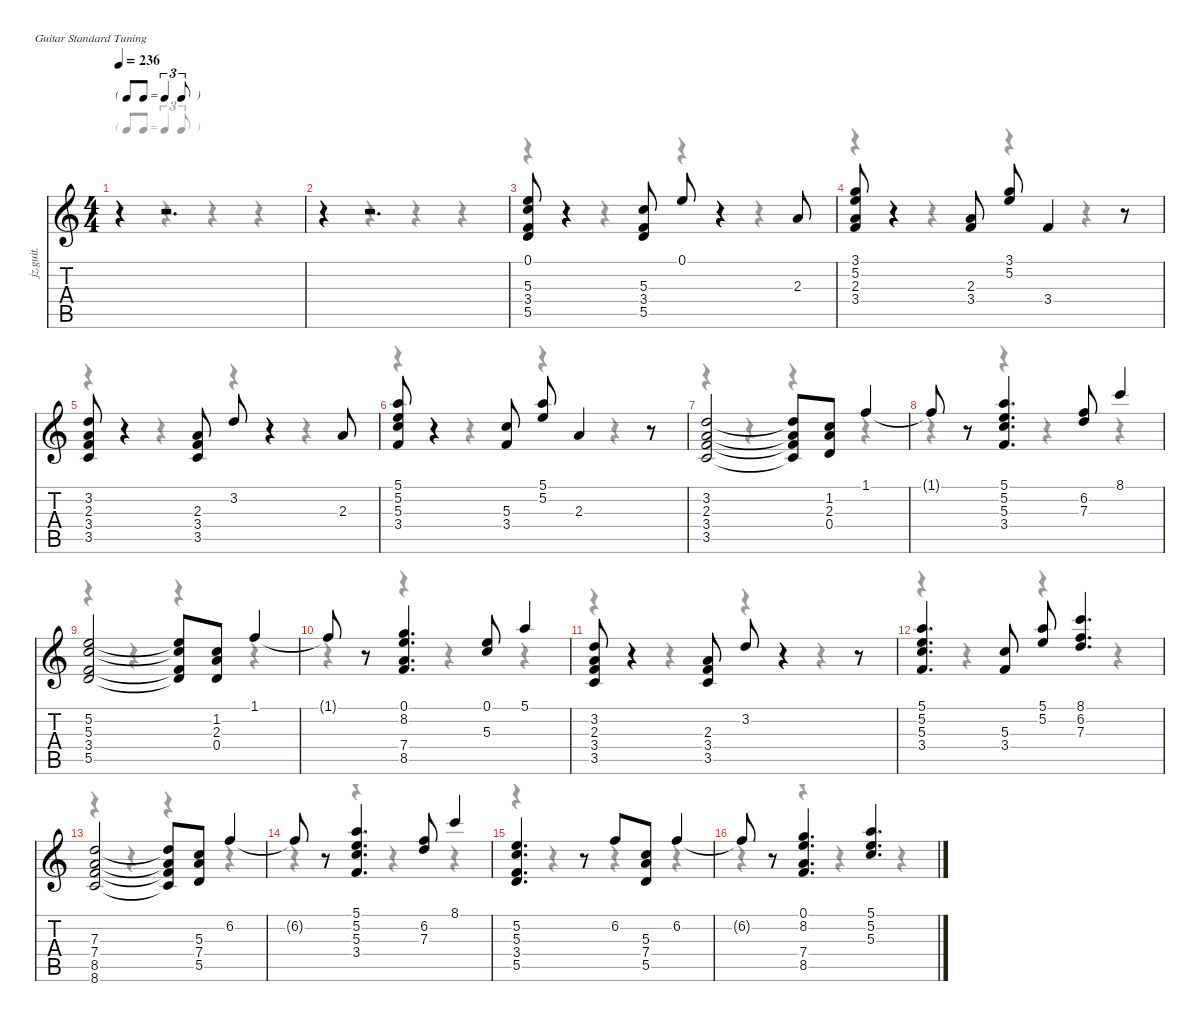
\defaultSystemsLayout 4
\hideDynamics
\bracketExtendMode nobrackets
\otherSystemsTrackNameOrientation horizontal
\track ("Guitare" "jz.guit.") {instrument electricguitarjazz}
\staff {score tabs}
\tuning (E4 B3 G3 D3 A2 E2)
\voice
\ts (4 4)
\tf triplet8th
\tempo 236
\clef g2
\ks c
r.4{dy ff} r.2{d} |
r.4 r.2{d} |
(0.1 5.3 3.4 5.5).8{dy f} r.4 (5.3 3.4 5.5).8 0.1.8 r.4 2.3.8 |
(3.1 5.2 2.3 3.4).8 r.4 (2.3 3.4).8 (3.1 5.2).8 3.4.4 r.8 |
(3.2 2.3 3.4 3.5).8 r.4 (2.3 3.4 3.5).8 3.2.8 r.4 2.3.8 |
(5.1 5.2 5.3 3.4).8 r.4 (5.3 3.4).8 (5.1 5.2).8 2.3.4 r.8 |
(3.2 2.3 3.4 3.5).2 (3.2{t} 2.3{t} 3.4{t} 3.5{t}).8 (1.2 2.3 0.4).8 1.1.4 |
1.1{t}.8 r.8 (5.1 5.2 5.3 3.4).4{d} (6.2 7.3).8 8.1.4 |
(5.2 5.3 3.4 5.5).2 (5.2{t} 5.3{t} 3.4{t} 5.5{t}).8 (1.2 2.3 0.4).8 1.1.4 |
1.1{t}.8 r.8 (0.1 8.2 7.4 8.5).4{d} (0.1 5.3).8 5.1.4 |
(3.2 2.3 3.4 3.5).8 r.4 (2.3 3.4 3.5).8 3.2.8 r.4 r.8 |
(5.1 5.2 5.3 3.4).4{d} (5.3 3.4).8 (5.1 5.2).8 (8.1 6.2 7.3).4{d} |
(7.3 7.4 8.5 8.6).2 (7.3{t} 7.4{t} 8.5{t} 8.6{t}).8 (5.3 7.4 5.5).8 6.2.4 |
6.2{t}.8 r.8 (5.1 5.2 5.3 3.4).4{d} (6.2 7.3).8 8.1.4 |
(5.2 5.3 3.4 5.5).4{d} r.8 6.2.8 (5.3 7.4 5.5).8 6.2.4 |
6.2{t}.8 r.8 (0.1 8.2 7.4 8.5).4{d} (5.1 5.2 5.3).4{d}
\voice
\clef g2
\ottava regular
\simile none
\ks c
r.4{dy mf} r.4 r.4 r.4 |
r.4 r.4 r.4 r.4 |
r.4 r.4 r.4 r.4 |
r.4 r.4 r.4 r.4 |
r.4 r.4 r.4 r.4 |
r.4 r.4 r.4 r.4 |
r.4 r.4 r.4 r.4 |
r.4 r.4 r.4 r.4 |
r.4 r.4 r.4 r.4 |
r.4 r.4 r.4 r.4 |
r.4 r.4 r.4 r.4 |
r.4 r.4 r.4 r.4 |
r.4 r.4 r.4 r.4 |
r.4 r.4 r.4 r.4 |
r.4 r.4 r.4 r.4 |
r.4 r.4 r.4 r.4
